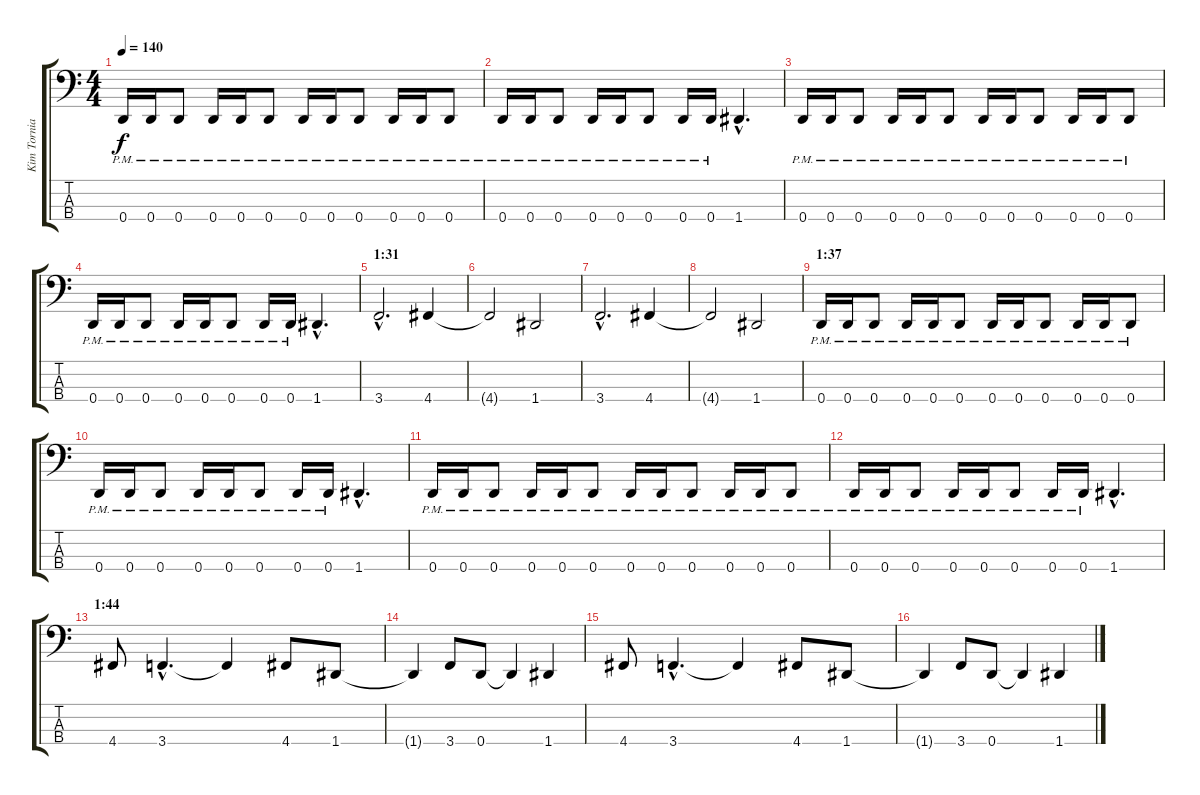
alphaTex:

\track ("Kim Torniainen" "Kim Tornia") {instrument electricbassfinger}
\staff {score tabs}
\tuning (F2 C2 G1 D1) {hide}
\ts (4 4)
\tempo 140
\clef f4
\ks c
0.4{pm}.16{dy f} 0.4{pm}.16 0.4{pm}.8 0.4{pm}.16 0.4{pm}.16 0.4{pm}.8 0.4{pm}.16 0.4{pm}.16 0.4{pm}.8 0.4{pm}.16 0.4{pm}.16 0.4{pm}.8 |
0.4{pm}.16 0.4{pm}.16 0.4{pm}.8 0.4{pm}.16 0.4{pm}.16 0.4{pm}.8 0.4{pm}.16 0.4{pm}.16 1.4{hac}.4{d} |
0.4{pm}.16 0.4{pm}.16 0.4{pm}.8 0.4{pm}.16 0.4{pm}.16 0.4{pm}.8 0.4{pm}.16 0.4{pm}.16 0.4{pm}.8 0.4{pm}.16 0.4{pm}.16 0.4{pm}.8 |
0.4{pm}.16 0.4{pm}.16 0.4{pm}.8 0.4{pm}.16 0.4{pm}.16 0.4{pm}.8 0.4{pm}.16 0.4{pm}.16 1.4{hac}.4{d} |
\section ("" "1:31")
3.4{hac}.2{d} 4.4.4 |
4.4{t}.2 1.4.2 |
3.4{hac}.2{d} 4.4.4 |
4.4{t}.2 1.4.2 |
\section ("" "1:37")
0.4{pm}.16 0.4{pm}.16 0.4{pm}.8 0.4{pm}.16 0.4{pm}.16 0.4{pm}.8 0.4{pm}.16 0.4{pm}.16 0.4{pm}.8 0.4{pm}.16 0.4{pm}.16 0.4{pm}.8 |
0.4{pm}.16 0.4{pm}.16 0.4{pm}.8 0.4{pm}.16 0.4{pm}.16 0.4{pm}.8 0.4{pm}.16 0.4{pm}.16 1.4{hac}.4{d} |
0.4{pm}.16 0.4{pm}.16 0.4{pm}.8 0.4{pm}.16 0.4{pm}.16 0.4{pm}.8 0.4{pm}.16 0.4{pm}.16 0.4{pm}.8 0.4{pm}.16 0.4{pm}.16 0.4{pm}.8 |
0.4{pm}.16 0.4{pm}.16 0.4{pm}.8 0.4{pm}.16 0.4{pm}.16 0.4{pm}.8 0.4{pm}.16 0.4{pm}.16 1.4{hac}.4{d} |
\section ("" "1:44")
4.4.8 3.4{hac}.4{d} 3.4{t}.4 4.4.8 1.4.8 |
1.4{t}.4 3.4.8 0.4.8 0.4{t}.4 1.4.4 |
4.4.8 3.4{hac}.4{d} 3.4{t}.4 4.4.8 1.4.8 |
1.4{t}.4 3.4.8 0.4.8 0.4{t}.4 1.4.4
